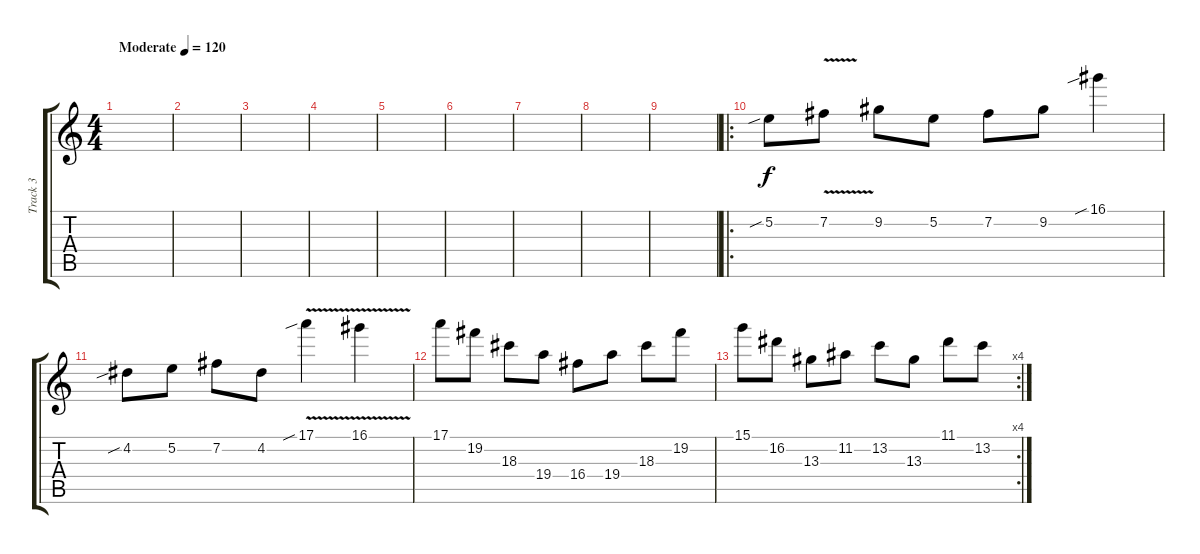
\track ("Track 3" "Track 3") {instrument distortionguitar}
\staff {score tabs}
\tuning (E4 B3 G3 D3 A2 D2) {hide}
\ts (4 4)
\tempo (120 "Moderate")
\clef g2
\ks c
|
|
|
|
|
|
|
|
|
\ro
5.2{sib}.8 7.2{v}.8 9.2.8 5.2.8 7.2.8 9.2.8 16.1{sib}.4 |
4.2{sib}.8 5.2.8 7.2.8 4.2.8 17.1{v sib}.4 16.1{v}.4 |
17.1.8 19.2.8 18.3.8 19.4.8 16.4.8 19.4.8 18.3.8 19.2.8 |
\rc 4
15.1.8 16.2.8 13.3.8 11.2.8 13.2.8 13.3.8 11.1.8 13.2.8
